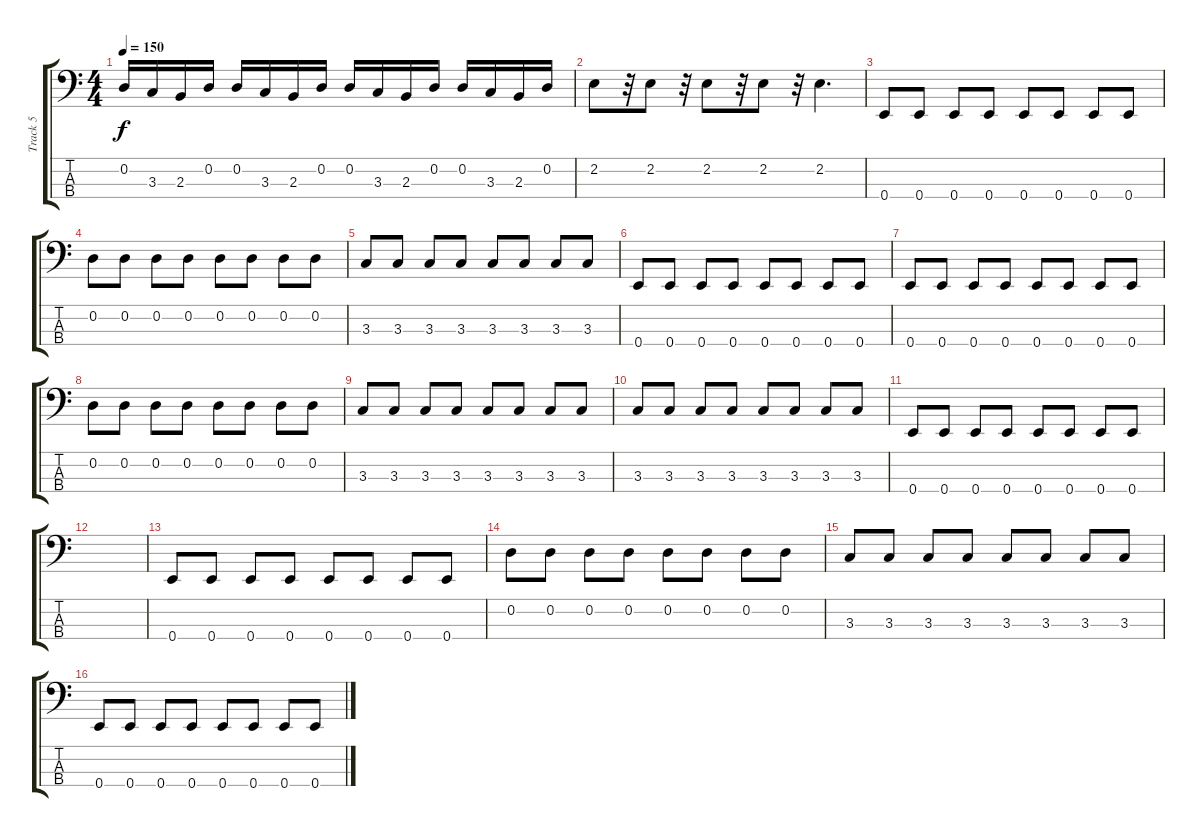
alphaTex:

\track ("Track 5" "Track 5") {instrument electricbassfinger}
\staff {score tabs}
\tuning (G2 D2 A1 E1) {hide}
\ts (4 4)
\tempo 150
\clef f4
\ks c
0.2.16{dy f} 3.3.16 2.3.16 0.2.16 0.2.16 3.3.16 2.3.16 0.2.16 0.2.16 3.3.16 2.3.16 0.2.16 0.2.16 3.3.16 2.3.16 0.2.16 |
2.2.8 r.32 2.2.8 r.32 2.2.8 r.32 2.2.8 r.32 2.2.4{d} |
0.4.8 0.4.8 0.4.8 0.4.8 0.4.8 0.4.8 0.4.8 0.4.8 |
0.2.8 0.2.8 0.2.8 0.2.8 0.2.8 0.2.8 0.2.8 0.2.8 |
3.3.8 3.3.8 3.3.8 3.3.8 3.3.8 3.3.8 3.3.8 3.3.8 |
0.4.8 0.4.8 0.4.8 0.4.8 0.4.8 0.4.8 0.4.8 0.4.8 |
0.4.8 0.4.8 0.4.8 0.4.8 0.4.8 0.4.8 0.4.8 0.4.8 |
0.2.8 0.2.8 0.2.8 0.2.8 0.2.8 0.2.8 0.2.8 0.2.8 |
3.3.8 3.3.8 3.3.8 3.3.8 3.3.8 3.3.8 3.3.8 3.3.8 |
3.3.8 3.3.8 3.3.8 3.3.8 3.3.8 3.3.8 3.3.8 3.3.8 |
0.4.8 0.4.8 0.4.8 0.4.8 0.4.8 0.4.8 0.4.8 0.4.8 |
|
0.4.8 0.4.8 0.4.8 0.4.8 0.4.8 0.4.8 0.4.8 0.4.8 |
0.2.8 0.2.8 0.2.8 0.2.8 0.2.8 0.2.8 0.2.8 0.2.8 |
3.3.8 3.3.8 3.3.8 3.3.8 3.3.8 3.3.8 3.3.8 3.3.8 |
0.4.8 0.4.8 0.4.8 0.4.8 0.4.8 0.4.8 0.4.8 0.4.8
